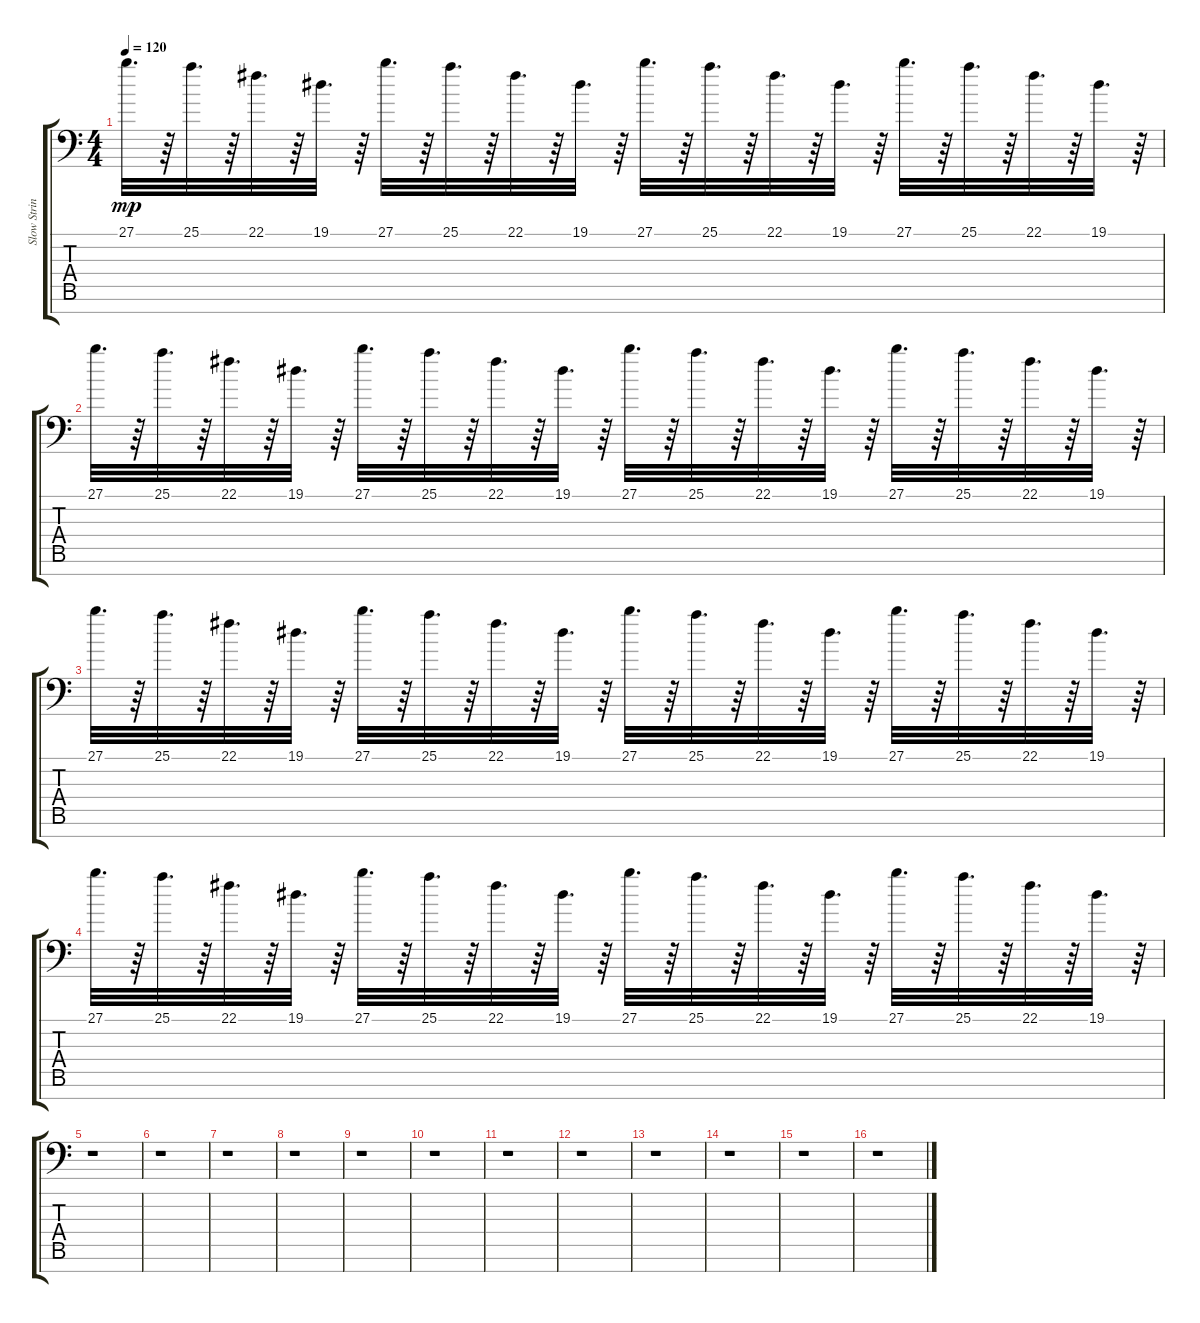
\track ("Slow Strings" "Slow Strin") {instrument stringensemble2}
\staff {score tabs}
\tuning (Ab3 Eb3 Bb2 F2 C2 G1 D1) {hide}
\ts (4 4)
\tempo 120
\clef f4
\ks c
27.1.32{d dy mp} r.64 25.1.32{d} r.64 22.1.32{d} r.64 19.1.32{d} r.64 27.1.32{d} r.64 25.1.32{d} r.64 22.1.32{d} r.64 19.1.32{d} r.64 27.1.32{d} r.64 25.1.32{d} r.64 22.1.32{d} r.64 19.1.32{d} r.64 27.1.32{d} r.64 25.1.32{d} r.64 22.1.32{d} r.64 19.1.32{d} r.64 |
27.1.32{d} r.64 25.1.32{d} r.64 22.1.32{d} r.64 19.1.32{d} r.64 27.1.32{d} r.64 25.1.32{d} r.64 22.1.32{d} r.64 19.1.32{d} r.64 27.1.32{d} r.64 25.1.32{d} r.64 22.1.32{d} r.64 19.1.32{d} r.64 27.1.32{d} r.64 25.1.32{d} r.64 22.1.32{d} r.64 19.1.32{d} r.64 |
27.1.32{d} r.64 25.1.32{d} r.64 22.1.32{d} r.64 19.1.32{d} r.64 27.1.32{d} r.64 25.1.32{d} r.64 22.1.32{d} r.64 19.1.32{d} r.64 27.1.32{d} r.64 25.1.32{d} r.64 22.1.32{d} r.64 19.1.32{d} r.64 27.1.32{d} r.64 25.1.32{d} r.64 22.1.32{d} r.64 19.1.32{d} r.64 |
27.1.32{d} r.64 25.1.32{d} r.64 22.1.32{d} r.64 19.1.32{d} r.64 27.1.32{d} r.64 25.1.32{d} r.64 22.1.32{d} r.64 19.1.32{d} r.64 27.1.32{d} r.64 25.1.32{d} r.64 22.1.32{d} r.64 19.1.32{d} r.64 27.1.32{d} r.64 25.1.32{d} r.64 22.1.32{d} r.64 19.1.32{d} r.64 |
r.1 |
r.1 |
r.1 |
r.1 |
r.1 |
r.1 |
r.1 |
r.1 |
r.1 |
r.1 |
r.1 |
r.1
